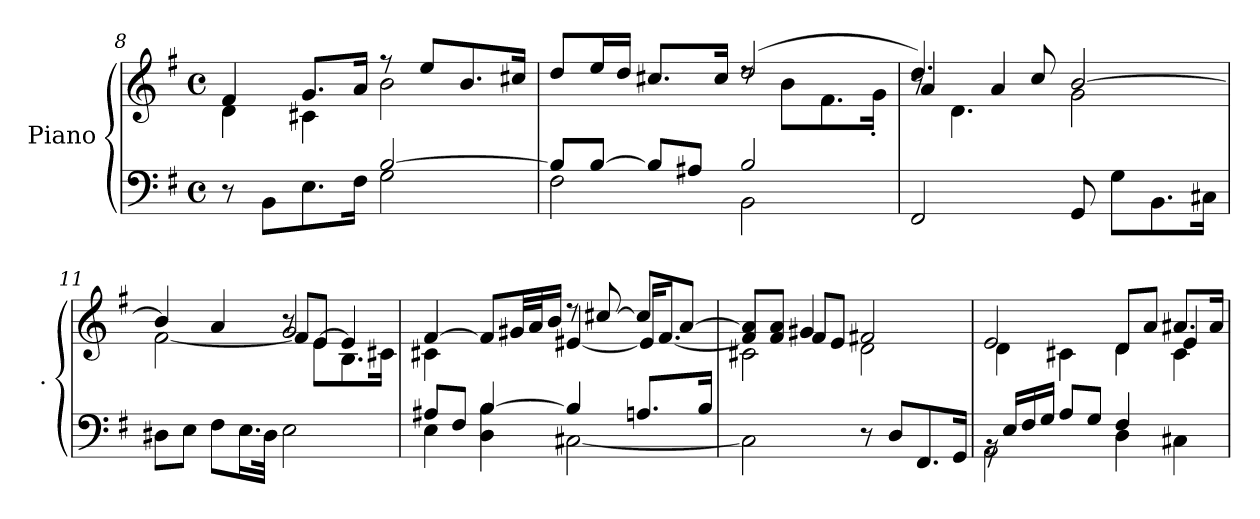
**kern	**kern
*part1	*part1
*staff2	*staff1
*I"Piano	*
*I'.	*
*clefF4	*clefG2
*k[f#]	*k[f#]
*M4/4	*M4/4
*met(c)	*met(c)
=8	=8
*^	*^
8r	2ryy	4f#/	4d\
8BB\L	.	.	.
8.E\	.	8.g/L	4c#X\
16F#\Jk	.	16a/Jk	.
[2B/	2G\	8r	2b\
.	.	8ee/L	.
.	.	8.b/	.
.	.	16cc#X/Jk	.
=9	=9	=9	=9
8B/L]	2F#\	8dd/L	2ryy
[8B/J	.	16ee/L	.
.	.	16dd/JJ	.
8B/L]	.	8.cc#X/L	.
8A#X/J	.	.	.
.	.	16cc#/Jk	.
2B/	2BB\	(>2dd/	8rdd
.	.	.	8b\L
.	.	.	8.f#\
.	.	.	16g'\Jk
*v	*v	*	*
=10	=10	=10
*	*	*^
2FF#/	4.dd/)	8r	4a/
.	.	4.d\	.
.	.	.	4a/
.	8cc/	.	.
8GG/	[2b/	2g\	2ryy
8G\L	.	.	.
8.BB\	.	.	.
16C#X\Jk	.	.	.
=11	=11	=11	=11
8D#X\L	4b/]	[2f#\	2ryy
8E\J	.	.	.
8F#\L	4a/	.	.
16.E\L	.	.	.
32D#\JJk	.	.	.
2E\	2g/	8r	8f#/L]
.	.	8e\L	[8e/J
.	.	8.B\	4e/]
.	.	16c#X\Jk	.
*	*	*v	*v
=12	=12	=12
*^	*	*
8A#X/L	4E\	[4f#/	4c#X\
8F#/J	.	.	.
[4B/	4D\ 4B\	8f#/L]	4ryy
.	.	32g#X/LL	.
.	.	32a/J	.
.	.	16b/JJ	.
4B/]	[2C#X\	8r	[4e#X/
.	.	[8cc#X/	.
8.An/L	.	8cc#/L]	16e#/KL]
.	.	.	[8.f#/J
.	.	[8a/J	.
16B/Jk	.	.	.
*v	*v	*	*
=13	=13	=13
*	*	*^
2C#\]	8f#/] 8a/]L	2c#X\	4ryy
.	8f#/ 8a/J	.	.
.	4g#X/	.	8f#/L
.	.	.	8e/J
8r	2f#X/	2d\	2ryy
8D/L	.	.	.
8.FF#/	.	.	.
16GG/Jk	.	.	.
=14	=14	=14	=14
*^	*	*	*
16rBB	2AA\	2e/	4d\	2.ryy
16E/LL	.	.	.	.
16F#/	.	.	.	.
16G/JJ	.	.	.	.
8A/L	.	.	4c#X\	.
8G/J	.	.	.	.
4F#/	4D\	8d/L	4d\	.
.	.	8a/J	.	.
4C#X\	4ryy	8.a#X/L	4c#\	4e/
.	.	16a#/Jk	.	.
*v	*v	*	*	*
*	*v	*v	*v
=	=
*-	*-
